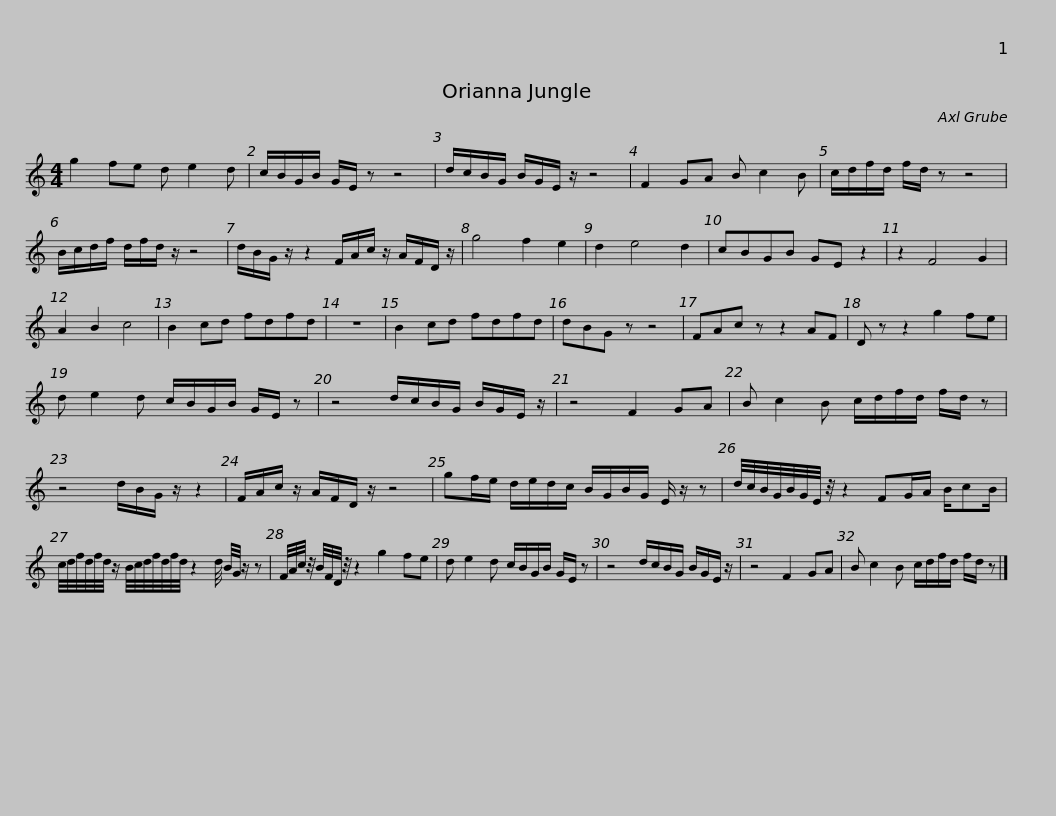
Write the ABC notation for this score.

X:1
L:1/8
M:4/4
I:linebreak $
K:C
V:1 treble
V:1
 g2 fe d e2 d | c/B/G/B/ G/E/ z z4 | d/c/B/G/ B/G/E/ z/ z4 | F2 GA B c2 B | c/d/f/d/ f/d/ z z4 | %5
 B/c/d/f/ d/f/d/ z/ z4 |$ d/B/G/ z/ z2 F/A/c/ z/ A/F/D/ z/ | g4 f2 e2 | d2 e4 d2 | cBGB GE z2 | %10
 z2 F4 G2 | A2 B2 c4 | B2 cd fdfd | z8 |$ B2 cd fdfd | %15
 dBG z z4 | FAc z z2 AF | D z z2 g2 fe | d e2 d c/B/G/B/ G/E/ z | z4 d/c/B/G/ B/G/E/ z/ |$ %20
 z4 F2 GA | B c2 B c/d/f/d/ f/d/ z | z4 d/B/G/ z/ z2 | F/A/c/ z/ A/F/D/ z/ z4 | gf/e/ d/e/d/c/ B/G/B/G/ E/ z/ z |$ %25
 d/4c/4B/4G/4B/4G/4E/4 z/4 z2 FG/A/ B/cB/ | c/4d/4f/4d/4f/4d/4 z/ B/4c/4d/4f/4d/4f/4d/4 z2 d/4 B/4G/4 z/ z | F/4A/4c/4 z/4 B/4F/4D/4 z/4 z2 g2 fe |$ d e2 d c/B/G/B/ G/E/ z | z4 d/c/B/G/ B/G/E/ z/ | %30
 z4 F2 GA | B c2 B c/d/f/d/ f/d/ z |] %32
